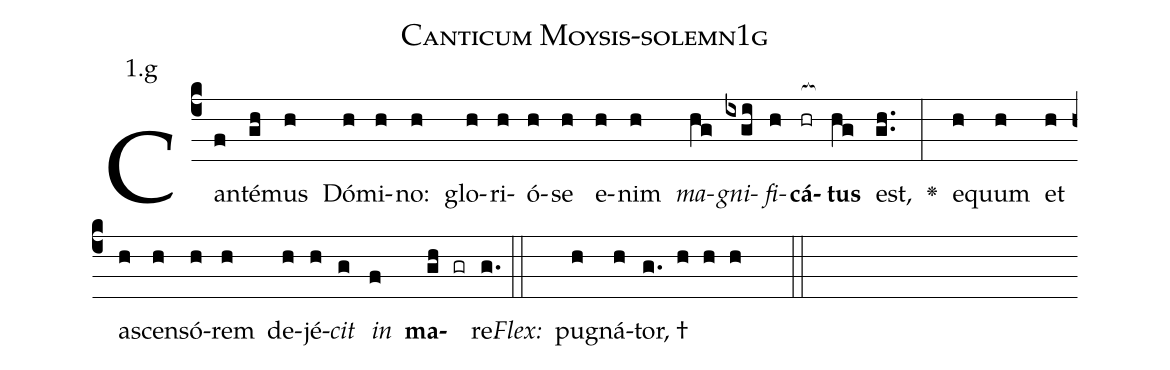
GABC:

name: Canticum Moysis-solemn1g;
annotation: 1.g;
%%
(c4)Can(f)té(gh)mus(h) Dó(h)mi(h)no:(h) glo(h)ri(h)ó(h)se(h) e(h)nim(h) <i>ma</i>(hg)<i>gni</i>(ixgi)<i>fi</i>(h)<b>cá</b>(hr[ocb:1{])<b>tus</b>(hg[ocb:0}]) est,(gh..) <v>\greheightstar</v>(:) e(h)quum(h) et(h) a(h)scen(h)só(h)rem(h) de(h)jé(h)<i>cit</i>(g) <i>in</i>(f) <b>ma</b>(gh gr)re.(g.) (::)
<i>Flex:</i>()  pu(h)gná(h)tor, †(g. h h h  ::)

%E(h) u(h) o(g) u(f) a(gh) e.(g.) (::)
